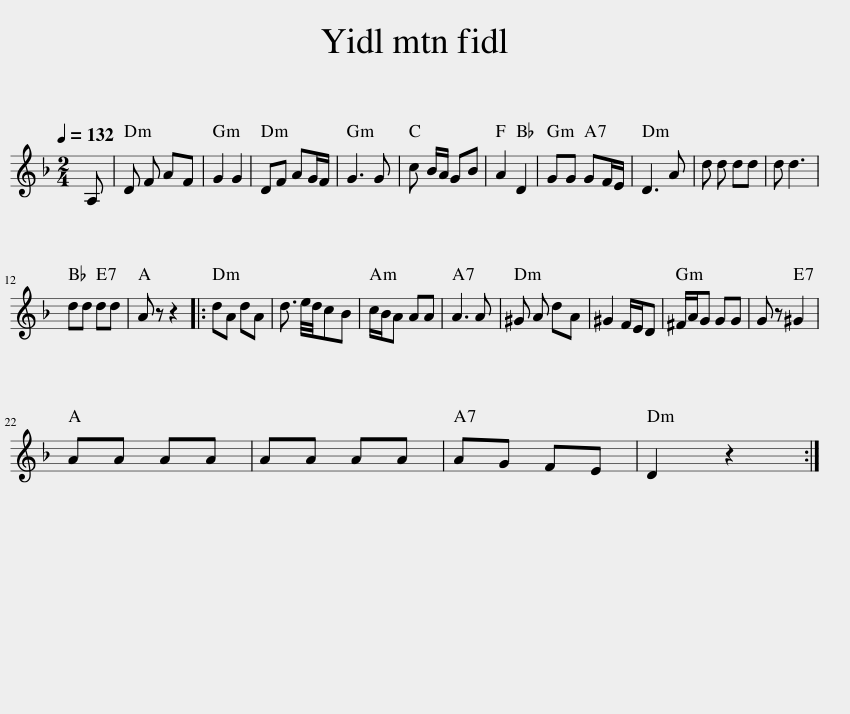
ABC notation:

X:1
L:1/8
Q:1/4=132
M:2/4
I:linebreak $
K:Dmin
V:1 treble
V:1
 A, | D F AF | G2 G2 | DF AG/F/ | G3 G | %5
 c B/A/ GB | A2 D2 | GG GF/E/ | D3 A | d d dd | %10
 d d3 |$ dd dd | A z z2 |: dA dA | d3/2 e/4d/4cB | %15
 c/B/A AA | A3 A | ^G A dA | ^G2 F/E/D | ^F/A/G GG | %20
 G z ^G2 |$ AA AA | AA AA | AG FE | D2 z2 :| %25
